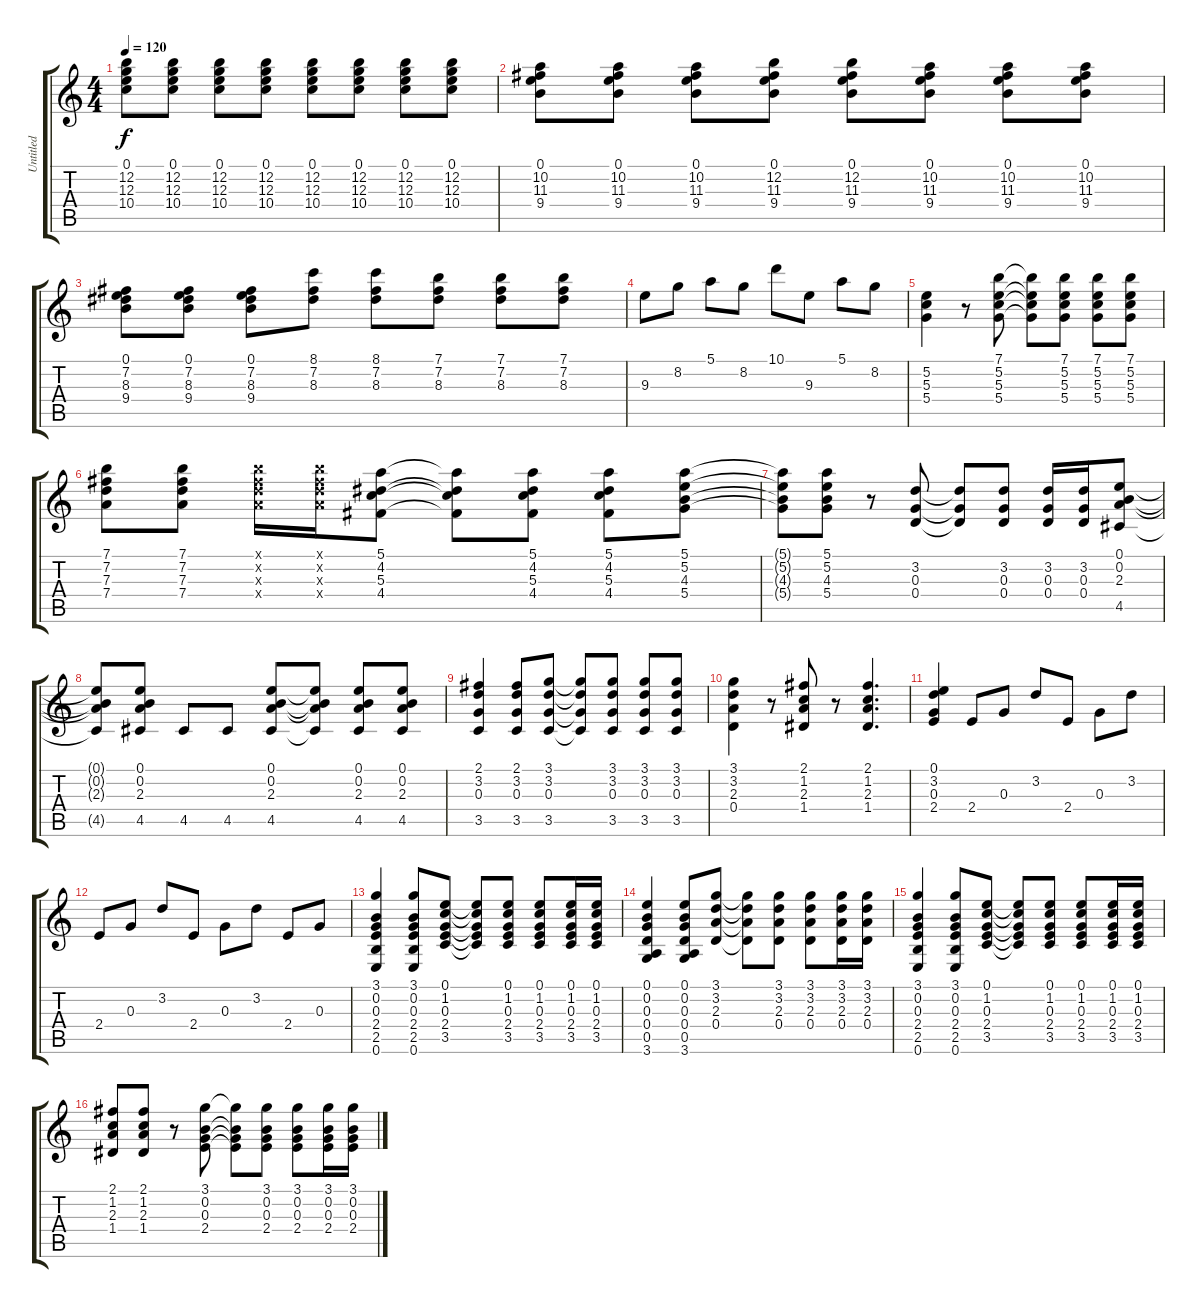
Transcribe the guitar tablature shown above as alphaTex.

\track ("Untitled" "Untitled") {instrument acousticguitarnylon}
\staff {score tabs}
\tuning (E4 B3 G3 D3 A2 E2) {hide}
\ts (4 4)
\tempo 120
\clef g2
\ks c
(0.1 12.2 12.3 10.4).8{dy f} (0.1 12.2 12.3 10.4).8 (0.1 12.2 12.3 10.4).8 (0.1 12.2 12.3 10.4).8 (0.1 12.2 12.3 10.4).8 (0.1 12.2 12.3 10.4).8 (0.1 12.2 12.3 10.4).8 (0.1 12.2 12.3 10.4).8 |
(0.1 10.2 11.3 9.4).8 (0.1 10.2 11.3 9.4).8 (0.1 10.2 11.3 9.4).8 (0.1 12.2 11.3 9.4).8 (0.1 12.2 11.3 9.4).8 (0.1 10.2 11.3 9.4).8 (0.1 10.2 11.3 9.4).8 (0.1 10.2 11.3 9.4).8 |
(0.1 7.2 8.3 9.4).8 (0.1 7.2 8.3 9.4).8 (0.1 7.2 8.3 9.4).8 (8.1 7.2 8.3).8 (8.1 7.2 8.3).8 (7.1 7.2 8.3).8 (7.1 7.2 8.3).8 (7.1 7.2 8.3).8 |
9.3.8 8.2.8 5.1.8 8.2.8 10.1.8 9.3.8 5.1.8 8.2.8 |
(5.2 5.3 5.4).4 r.8 (7.1 5.2 5.3 5.4).8 (7.1{t} 5.2{t} 5.3{t} 5.4{t}).8 (7.1 5.2 5.3 5.4).8 (7.1 5.2 5.3 5.4).8 (7.1 5.2 5.3 5.4).8 |
(7.1 7.2 7.3 7.4).8 (7.1 7.2 7.3 7.4).8 (7.1{x} 7.2{x} 7.3{x} 7.4{x}).16 (7.1{x} 7.2{x} 7.3{x} 7.4{x}).16 (5.1 4.2 5.3 4.4).8 (5.1{t} 4.2{t} 5.3{t} 4.4{t}).8 (5.1 4.2 5.3 4.4).8 (5.1 4.2 5.3 4.4).8 (5.1 5.2 4.3 5.4).8 |
(5.1{t} 5.2{t} 4.3{t} 5.4{t}).8 (5.1 5.2 4.3 5.4).8 r.8 (3.2 0.3 0.4).8 (3.2{t} 0.3{t} 0.4{t}).8 (3.2 0.3 0.4).8 (3.2 0.3 0.4).16 (3.2 0.3 0.4).16 (0.1 0.2 2.3 4.5).8 |
(0.1{t} 0.2{t} 2.3{t} 4.5{t}).8 (0.1 0.2 2.3 4.5).8 4.5.8 4.5.8 (0.1 0.2 2.3 4.5).8 (0.1{t} 0.2{t} 2.3{t} 4.5{t}).8 (0.1 0.2 2.3 4.5).8 (0.1 0.2 2.3 4.5).8 |
(2.1 3.2 0.3 3.5).4 (2.1 3.2 0.3 3.5).8 (3.1 3.2 0.3 3.5).8 (3.1{t} 3.2{t} 0.3{t} 3.5{t}).8 (3.1 3.2 0.3 3.5).8 (3.1 3.2 0.3 3.5).8 (3.1 3.2 0.3 3.5).8 |
(3.1 3.2 2.3 0.4).4 r.8 (2.1 1.2 2.3 1.4).8 r.8 (2.1 1.2 2.3 1.4).4{d} |
(0.1 3.2 0.3 2.4).4 2.4.8 0.3.8 3.2.8 2.4.8 0.3.8 3.2.8 |
2.4.8 0.3.8 3.2.8 2.4.8 0.3.8 3.2.8 2.4.8 0.3.8 |
(3.1 0.2 0.3 2.4 2.5 0.6).4 (3.1 0.2 0.3 2.4 2.5 0.6).8 (0.1 1.2 0.3 2.4 3.5).8 (0.1{t} 1.2{t} 0.3{t} 2.4{t} 3.5{t}).8 (0.1 1.2 0.3 2.4 3.5).8 (0.1 1.2 0.3 2.4 3.5).8 (0.1 1.2 0.3 2.4 3.5).16 (0.1 1.2 0.3 2.4 3.5).16 |
(0.1 0.2 0.3 0.4 0.5 3.6).4 (0.1 0.2 0.3 0.4 0.5 3.6).8 (3.1 3.2 2.3 0.4).8 (3.1{t} 3.2{t} 2.3{t} 0.4{t}).8 (3.1 3.2 2.3 0.4).8 (3.1 3.2 2.3 0.4).8 (3.1 3.2 2.3 0.4).16 (3.1 3.2 2.3 0.4).16 |
(3.1 0.2 0.3 2.4 2.5 0.6).4 (3.1 0.2 0.3 2.4 2.5 0.6).8 (0.1 1.2 0.3 2.4 3.5).8 (0.1{t} 1.2{t} 0.3{t} 2.4{t} 3.5{t}).8 (0.1 1.2 0.3 2.4 3.5).8 (0.1 1.2 0.3 2.4 3.5).8 (0.1 1.2 0.3 2.4 3.5).16 (0.1 1.2 0.3 2.4 3.5).16 |
(2.1 1.2 2.3 1.4).8 (2.1 1.2 2.3 1.4).8 r.8 (3.1 0.2 0.3 2.4).8 (3.1{t} 0.2{t} 0.3{t} 2.4{t}).8 (3.1 0.2 0.3 2.4).8 (3.1 0.2 0.3 2.4).8 (3.1 0.2 0.3 2.4).16 (3.1 0.2 0.3 2.4).16
